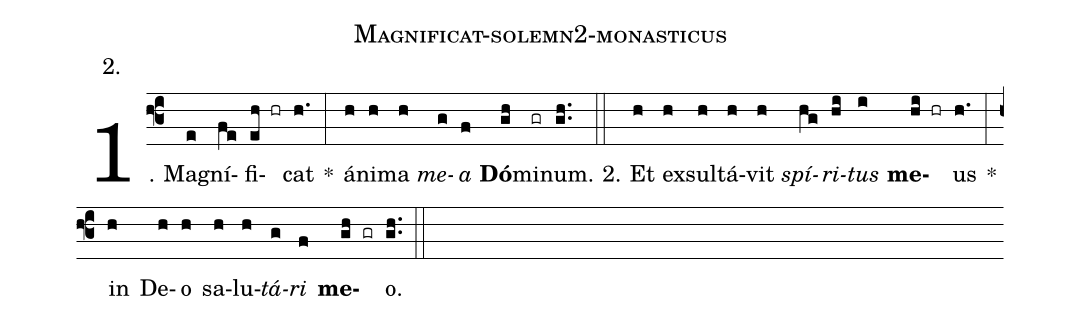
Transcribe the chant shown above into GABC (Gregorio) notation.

name: Magnificat-solemn2-monasticus;
annotation: 2.;
%%
(f3)1. Ma(e)gní(fe)fi(eh hr)cat(h.) *(:) á(h)ni(h)ma(h) <i>me</i>(g)<i>a</i>(f) <b>Dó</b>(gh)mi(gr)num.(gh..) (::)
2. Et(h) ex(h)sul(h)tá(h)vit(h) <i>spí</i>(hg)<i>ri</i>(hi)<i>tus</i>(i) <b>me</b>(hi hr)us(h.) *(:) in(h) De(h)o(h) sa(h)lu(h)<i>tá</i>(g)<i>ri</i>(f) <b>me</b>(gh gr)o.(gh..) (::)
